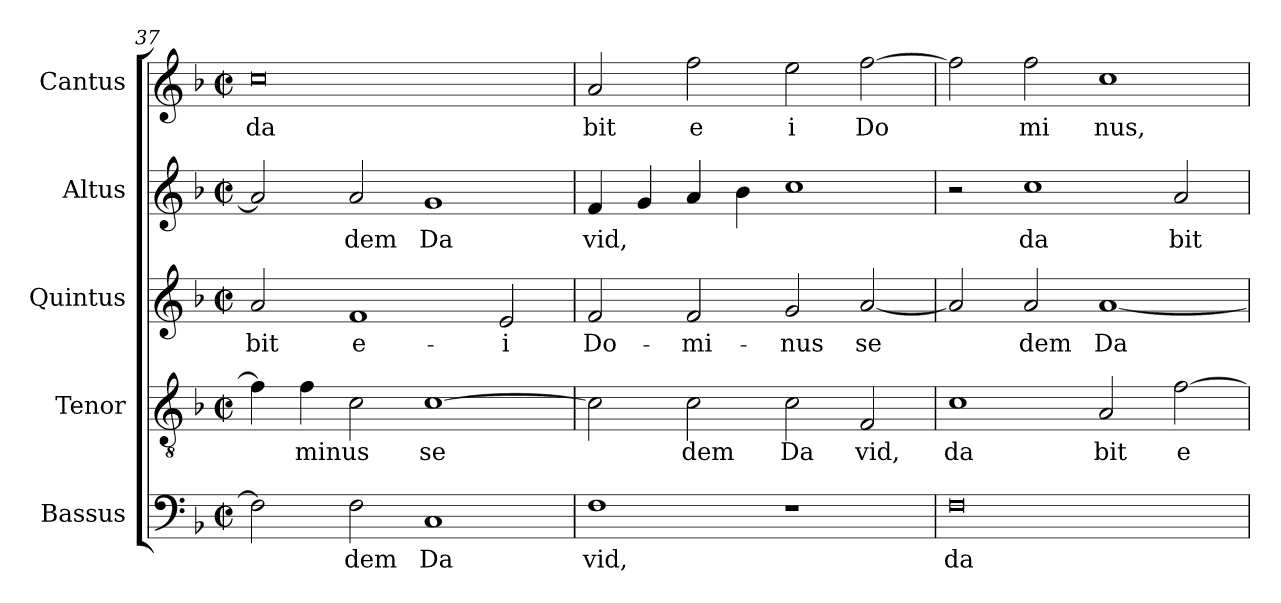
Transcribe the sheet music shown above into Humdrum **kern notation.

**kern	**text	**kern	**text	**kern	**text	**kern	**text	**kern	**text
*part5	*part5	*part4	*part4	*part3	*part3	*part2	*part2	*part1	*part1
*staff5	*staff5	*staff4	*staff4	*staff3	*staff3	*staff2	*staff2	*staff1	*staff1
*I"Bassus	*	*I"Tenor	*	*I"Quintus	*	*I"Altus	*	*I"Cantus	*
*clefF4	*	*clefGv2	*	*clefG2	*	*clefG2	*	*clefG2	*
*k[b-]	*	*k[b-]	*	*k[b-]	*	*k[b-]	*	*k[b-]	*
*F:	*	*F:	*	*F:	*	*F:	*	*F:	*
*M2/2	*	*M2/2	*	*M2/2	*	*M2/2	*	*M2/2	*
*met(c|)	*	*met(c|)	*	*met(c|)	*	*met(c|)	*	*met(c|)	*
=37	=37	=37	=37	=37	=37	=37	=37	=37	=37
!	!LO:LY:b:cj	!	!LO:LY:b:cj	!	!LO:LY:b	!	!LO:LY:b	!	!LO:LY:b:cj
2F\]	.	4f\]	.	2a/	-bit	2a/]	.	0cc	da
!	!	!	!LO:LY:b:cj	!	!	!	!	!	!
.	.	4f\	minus	.	.	.	.	.	.
!	!LO:LY:b:cj	!	!LO:LY:b:cj	!	!LO:LY:b	!	!LO:LY:b	!	!
2F\	dem	2c\	.	1f	e-	2a/	dem	.	.
!	!LO:LY:b:cj	!	!LO:LY:b:cj	!	!	!	!LO:LY:b	!	!
1C	Da	[>1c	se	.	.	1g	Da	.	.
!	!	!	!	!	!LO:LY:b	!	!	!	!
.	.	.	.	2e/	-i	.	.	.	.
=38	=38	=38	=38	=38	=38	=38	=38	=38	=38
!	!LO:LY:b:cj	!	!LO:LY:b:cj	!	!LO:LY:b	!	!LO:LY:b	!	!LO:LY:b:cj
1F	vid,	2c\]	.	2f/	Do-	4f/	vid,	2a/	bit
!	!	!	!	!	!	!	!LO:LY:b	!	!
.	.	.	.	.	.	4g/	.	.	.
!	!	!	!LO:LY:b:cj	!	!LO:LY:b	!	!LO:LY:b	!	!LO:LY:b:cj
.	.	2c\	dem	2f/	-mi-	4a/	.	2ff\	e
!	!	!	!	!	!	!	!LO:LY:b	!	!
.	.	.	.	.	.	4b-\	.	.	.
!	!	!	!LO:LY:b:cj	!	!LO:LY:b	!	!LO:LY:b	!	!LO:LY:b:cj
1r	.	2c\	Da	2g/	-nus	1cc	.	2ee\	i
!	!	!	!LO:LY:b:cj	!	!LO:LY:b	!	!	!	!LO:LY:b:cj
.	.	2F/	vid,	[<2a/	se-	.	.	[>2ff\	Do
=39	=39	=39	=39	=39	=39	=39	=39	=39	=39
!	!LO:LY:b:cj	!	!LO:LY:b:cj	!	!LO:LY:b	!	!	!	!LO:LY:b:cj
0F	da	1c	da	2a/]	--	2r	.	2ff\]	.
!	!	!	!	!	!LO:LY:b	!	!LO:LY:b	!	!LO:LY:b:cj
.	.	.	.	2a/	-dem	1cc	da	2ff\	mi
!	!	!	!LO:LY:b:cj	!	!LO:LY:b	!	!	!	!LO:LY:b:cj
.	.	2A/	bit	[<1a	Da-	.	.	1cc	nus,
!	!	!	!LO:LY:b:cj	!	!	!	!LO:LY:b	!	!
.	.	[>2f\	e	.	.	2a/	bit	.	.
=	=	=	=	=	=	=	=	=	=
*-	*-	*-	*-	*-	*-	*-	*-	*-	*-
